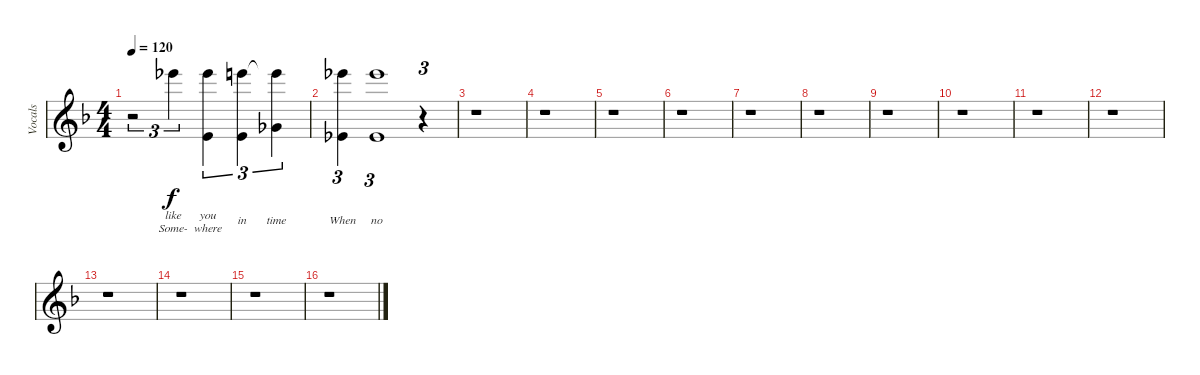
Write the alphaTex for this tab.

\track ("Vocals" "Vocals") {instrument clarinet}
\staff {score}
\tuning (Eb4 Bb3 Gb3 Db3 Ab2 Eb2) {hide}
\ts (4 4)
\tempo 120
\clef g2
\ks dminor
r.2{tu (3 2) dy f} 24.1.4{tu (3 2) lyrics (0 "like") lyrics (1 "Some-") lyrics (2 "") lyrics (3 "") lyrics (4 "")} (24.1 6.2).4{tu (3 2) lyrics (0 "you") lyrics (1 "where") lyrics (2 "") lyrics (3 "") lyrics (4 "")} (25.1 6.2).4{tu (3 2) lyrics (0 "") lyrics (1 "in") lyrics (2 "") lyrics (3 "") lyrics (4 "")} (25.1{t} 8.2).4{tu (3 2) lyrics (0 "") lyrics (1 "time") lyrics (2 "") lyrics (3 "") lyrics (4 "")} |
(24.1 5.2).4{tu (3 2) lyrics (0 "") lyrics (1 "When") lyrics (2 "") lyrics (3 "") lyrics (4 "")} (24.1 5.2).1{tu (3 2) lyrics (0 "") lyrics (1 "no") lyrics (2 "") lyrics (3 "") lyrics (4 "")} r.4{tu (3 2)} |
r.1 |
r.1 |
r.1 |
r.1 |
r.1 |
r.1 |
r.1 |
r.1 |
r.1 |
r.1 |
r.1 |
r.1 |
r.1 |
r.1
